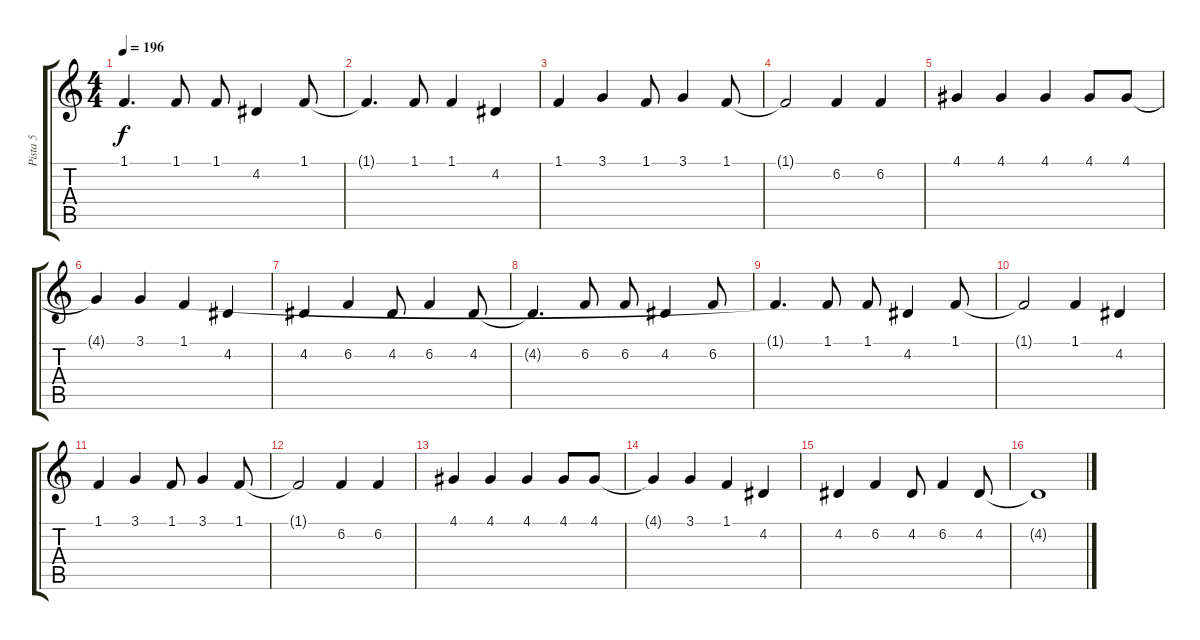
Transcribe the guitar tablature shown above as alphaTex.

\track ("Pista 5" "Pista 5") {instrument electricgrandpiano}
\staff {score tabs}
\tuning (E4 B3 G3 D3 A2 E2) {hide}
\ts (4 4)
\tempo 196
\clef g2
\ks c
1.1{t}.4{d dy f} 1.1.8 1.1.8 4.2.4 1.1.8 |
1.1{t}.4{d} 1.1.8 1.1.4 4.2.4 |
1.1.4 3.1.4 1.1.8 3.1.4 1.1.8 |
1.1{t}.2 6.2.4 6.2.4 |
4.1.4 4.1.4 4.1.4 4.1.8 4.1.8 |
4.1{t}.4 3.1.4 1.1.4 4.2.4 |
4.2.4 6.2.4 4.2.8 6.2.4 4.2.8 |
4.2{t}.4{d} 6.2.8 6.2.8 4.2.4 6.2.8 |
1.1{t}.4{d} 1.1.8 1.1.8 4.2.4 1.1.8 |
1.1{t}.2 1.1.4 4.2.4 |
1.1.4 3.1.4 1.1.8 3.1.4 1.1.8 |
1.1{t}.2 6.2.4 6.2.4 |
4.1.4 4.1.4 4.1.4 4.1.8 4.1.8 |
4.1{t}.4 3.1.4 1.1.4 4.2.4 |
4.2.4 6.2.4 4.2.8 6.2.4 4.2.8 |
4.2{t}.1
